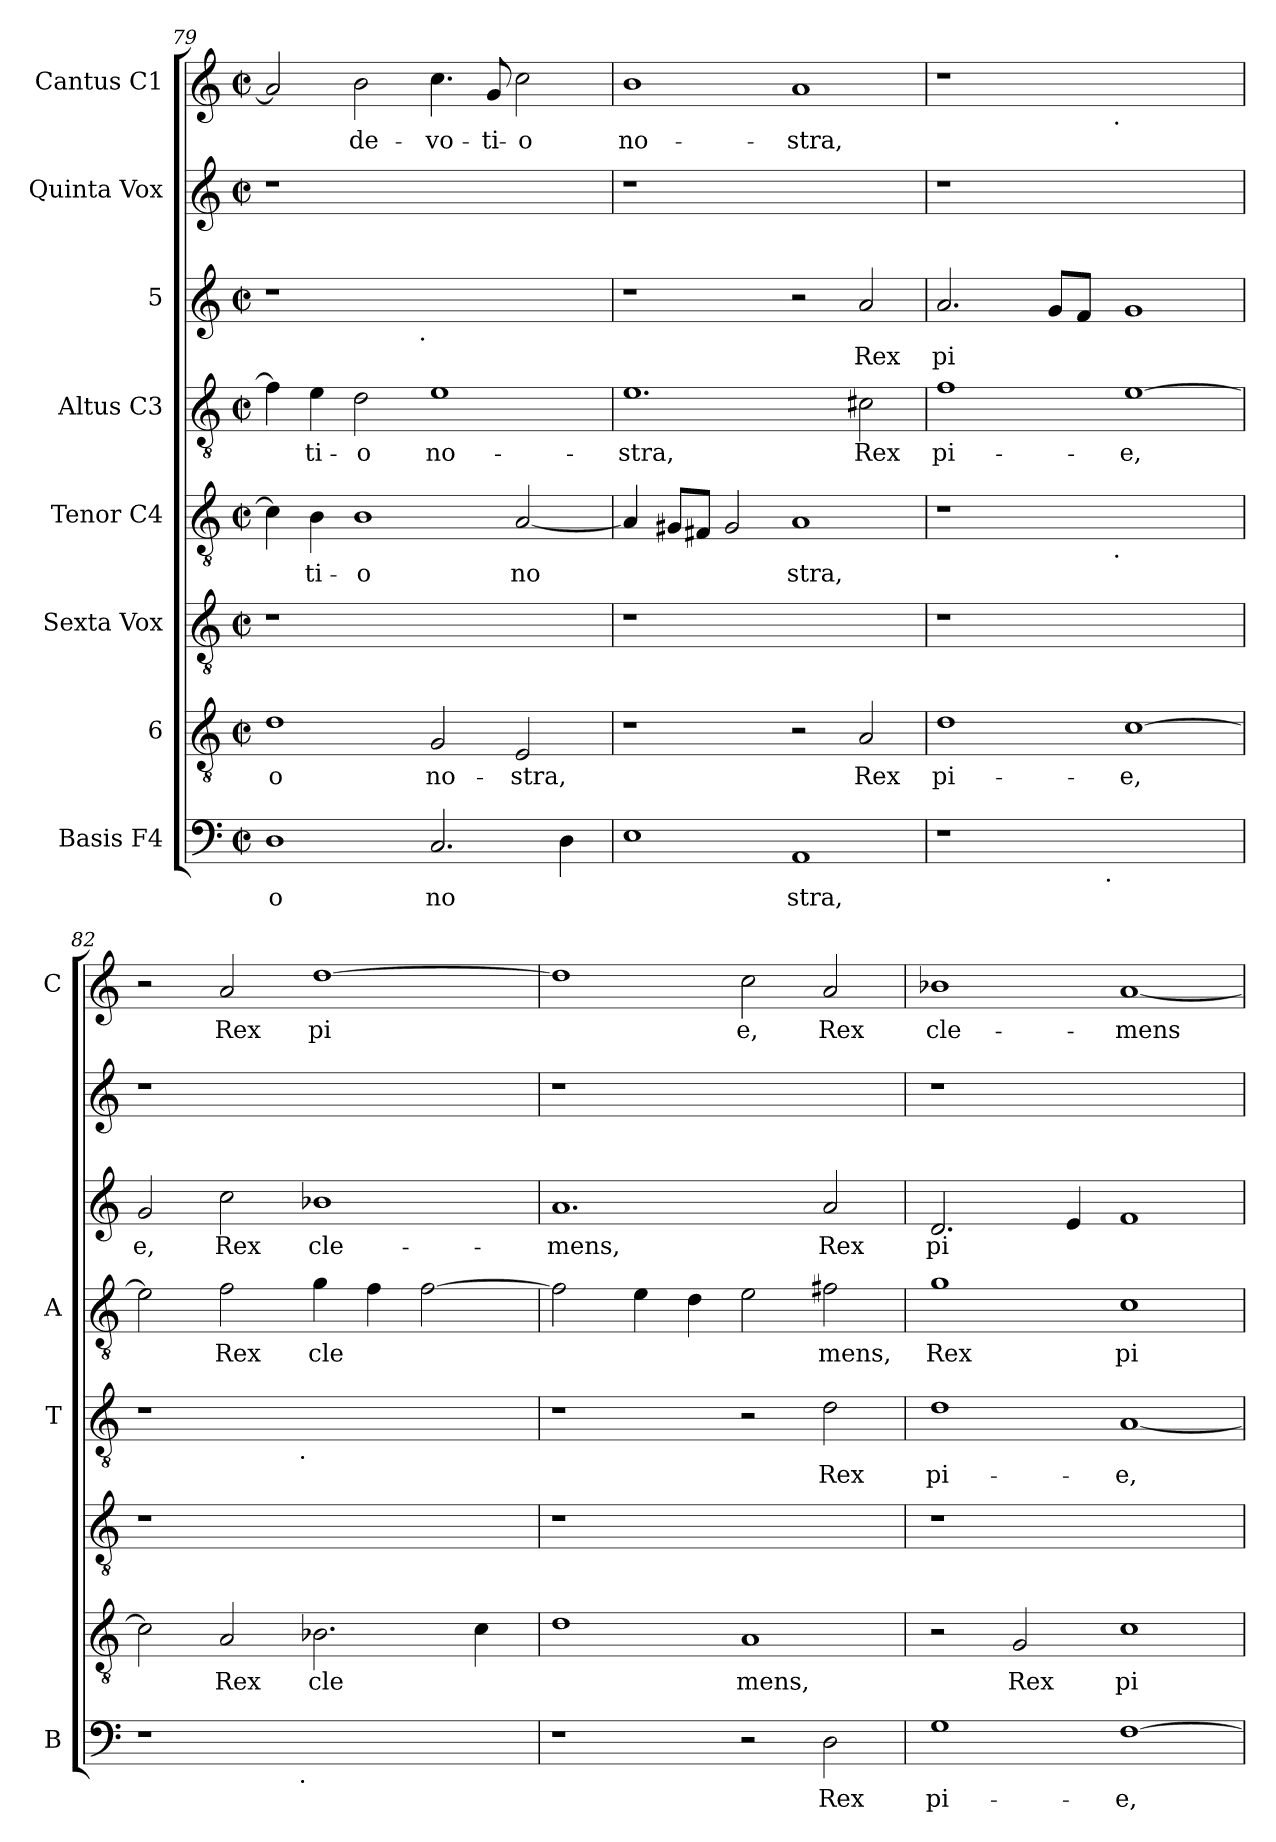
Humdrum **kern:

**kern	**text	**kern	**text	**kern	**kern	**text	**kern	**text	**kern	**text	**kern	**kern	**text
*part8	*part8	*part7	*part7	*part6	*part5	*part5	*part4	*part4	*part3	*part3	*part2	*part1	*part1
*staff8	*staff8	*staff7	*staff7	*staff6	*staff5	*staff5	*staff4	*staff4	*staff3	*staff3	*staff2	*staff1	*staff1
*I"Basis  F4	*	*I"6	*	*I"Sexta  Vox	*I"Tenor  C4	*	*I"Altus  C3	*	*I"5	*	*I"Quinta  Vox	*I"Cantus  C1	*
*I'B	*	*	*	*	*I'T	*	*I'A	*	*	*	*	*I'C	*
*clefF4	*	*clefGv2	*	*clefGv2	*clefGv2	*	*clefGv2	*	*clefG2	*	*clefG2	*clefG2	*
*k[]	*	*k[]	*	*k[]	*k[]	*	*k[]	*	*k[]	*	*k[]	*k[]	*
*C:	*	*C:	*	*C:	*C:	*	*C:	*	*C:	*	*C:	*C:	*
*M2/2	*	*M2/2	*	*M2/2	*M2/2	*	*M2/2	*	*M2/2	*	*M2/2	*M2/2	*
*met(c|)	*	*met(c|)	*	*met(c|)	*met(c|)	*	*met(c|)	*	*met(c|)	*	*met(c|)	*met(c|)	*
=79	=79	=79	=79	=79	=79	=79	=79	=79	=79	=79	=79	=79	=79
!	!LO:LY:b:cj	!	!LO:LY:b:cj	!	!	!LO:LY:b:cj	!	!LO:LY:b:cj	!	!	!	!	!LO:LY:b:cj
*	*	*	*	*	*	*	*	*	*^	*	*	*	*
1D	-o	1d	-o	1r	4c\]	--	4f\]	--	1r	2ryy	.	1r	2a/]	.
!	!	!	!	!	!	!LO:LY:b:cj	!	!LO:LY:b:cj	!	!	!	!	!	!
.	.	.	.	.	4B\	-ti-	4e\	-ti-	.	.	.	.	.	.
!	!	!	!	!	!	!LO:LY:b:cj	!	!LO:LY:b:cj	!	!	!	!	!	!LO:LY:b:cj
.	.	.	.	.	1B	-o	2d\	-o	.	4...ryy	.	.	2b\	de-
!	!	!	!	!	!	!	!	!	!	!LO:TX:b:t=.	!	!	!	!
.	.	.	.	.	.	.	.	.	.	1ryy	.	.	.	.
!	!LO:LY:b:cj	!	!LO:LY:b:cj	!	!	!	!	!LO:LY:b:cj	!	!	!	!	!	!LO:LY:b:cj
2.C/	no-	2G/	no-	1ryy	.	.	1e	no-	1ryy	.	.	1ryy	4.cc\	-vo-
!	!	!	!	!	!	!	!	!	!	!	!	!	!	!LO:LY:b:cj
.	.	.	.	.	.	.	.	.	.	.	.	.	8g/	-ti-
!	!	!	!LO:LY:b:cj	!	!	!LO:LY:b:cj	!	!	!	!	!	!	!	!LO:LY:b:cj
.	.	2E/	-stra,	.	[<2A/	no-	.	.	.	.	.	.	2cc\	-o
!	!LO:LY:b:cj	!	!	!	!	!	!	!	!	!	!	!	!	!
4D\	--	.	.	.	.	.	.	.	.	.	.	.	.	.
.	.	.	.	.	.	.	.	.	.	32ryy	.	.	.	.
=80	=80	=80	=80	=80	=80	=80	=80	=80	=80	=80	=80	=80	=80	=80
!	!LO:LY:b:cj	!	!	!	!	!LO:LY:b:cj	!	!LO:LY:b:cj	!	!	!	!	!	!LO:LY:b:cj
*	*	*	*	*	*	*	*	*	*v	*v	*	*	*	*
1E	--	1r	.	1r	4A/]	--	1.e	-stra,	1r	.	1r	1b	no-
!	!	!	!	!	!	!LO:LY:b:cj	!	!	!	!	!	!	!
.	.	.	.	.	8G#X/L	--	.	.	.	.	.	.	.
!	!	!	!	!	!	!LO:LY:b:cj	!	!	!	!	!	!	!
.	.	.	.	.	8F#X/J	--	.	.	.	.	.	.	.
!	!	!	!	!	!	!LO:LY:b:cj	!	!	!	!	!	!	!
.	.	.	.	.	2G#/	--	.	.	.	.	.	.	.
!	!LO:LY:b:cj	!	!	!	!	!LO:LY:b:cj	!	!	!	!	!	!	!LO:LY:b:cj
1AA	-stra,	2r	.	1ryy	1A	-stra,	.	.	2r	.	1ryy	1a	-stra,
!	!	!	!LO:LY:b:cj	!	!	!	!	!LO:LY:b:cj	!	!LO:LY:b:cj	!	!	!
.	.	2A/	Rex	.	.	.	2c#X\	Rex	2a/	Rex	.	.	.
!!LO:PB:g=z
=81	=81	=81	=81	=81	=81	=81	=81	=81	=81	=81	=81	=81	=81
!	!	!	!LO:LY:b:cj	!	!	!	!	!LO:LY:b:cj	!	!LO:LY:b:cj	!	!	!
*^	*	*	*	*	*^	*	*	*	*	*	*	*^	*
1r	2ryy	.	1d	pi-	1r	1r	2ryy	.	1f	pi-	2.a/	pi-	1r	1r	2ryy	.
.	4ryy	.	.	.	.	.	4...ryy	.	.	.	.	.	.	.	4...ryy	.
!	!	!	!	!	!	!	!	!	!	!	!	!LO:LY:b:cj	!	!	!	!
.	8ryy	.	.	.	.	.	.	.	.	.	8g/L	--	.	.	.	.
!	!	!	!	!	!	!	!	!	!	!	!	!LO:LY:b:cj	!	!	!	!
.	16ryy	.	.	.	.	.	.	.	.	.	8f/J	--	.	.	.	.
.	64ryy	.	.	.	.	.	.	.	.	.	.	.	.	.	.	.
!	!LO:TX:b:t=.	!	!	!	!	!	!	!	!	!	!	!	!	!	!	!
.	1ryy	.	.	.	.	.	.	.	.	.	.	.	.	.	.	.
!	!	!	!	!	!	!	!	!	!	!	!	!	!	!	!LO:TX:b:t=.	!
!	!	!	!	!	!	!	!LO:TX:b:t=.	!	!	!	!	!	!	!	!	!
.	.	.	.	.	.	.	1ryy	.	.	.	.	.	.	.	1ryy	.
!	!	!	!	!LO:LY:b:cj	!	!	!	!	!	!LO:LY:b:cj	!	!LO:LY:b:cj	!	!	!	!
1ryy	.	.	[>1c	-e,	1ryy	1ryy	.	.	[>1e	-e,	1g	--	1ryy	1ryy	.	.
.	32.ryy	.	.	.	.	.	.	.	.	.	.	.	.	.	.	.
.	.	.	.	.	.	.	32ryy	.	.	.	.	.	.	.	32ryy	.
=82	=82	=82	=82	=82	=82	=82	=82	=82	=82	=82	=82	=82	=82	=82	=82	=82
!	!	!	!	!LO:LY:b:cj	!	!	!	!	!	!LO:LY:b:cj	!	!LO:LY:b:cj	!	!	!	!
*	*	*	*	*	*	*	*	*	*	*	*	*	*	*v	*v	*
1r	2ryy	.	2c\]	.	1r	1r	2ryy	.	2e\]	.	2g/	-e,	1r	2r	.
!	!	!	!	!LO:LY:b:cj	!	!	!	!	!	!LO:LY:b:cj	!	!LO:LY:b:cj	!	!	!LO:LY:b:cj
.	4...ryy	.	2A/	Rex	.	.	4...ryy	.	2f\	Rex	2cc\	Rex	.	2a/	Rex
!	!	!	!	!	!	!	!LO:TX:b:t=.	!	!	!	!	!	!	!	!
!	!LO:TX:b:t=.	!	!	!	!	!	!	!	!	!	!	!	!	!	!
.	1ryy	.	.	.	.	.	1ryy	.	.	.	.	.	.	.	.
!	!	!	!	!LO:LY:b:cj	!	!	!	!	!	!LO:LY:b:cj	!	!LO:LY:b:cj	!	!	!LO:LY:b:cj
1ryy	.	.	2.B-X\	cle-	1ryy	1ryy	.	.	4g\	cle-	1b-X	cle-	1ryy	[>1dd	pi-
!	!	!	!	!	!	!	!	!	!	!LO:LY:b:cj	!	!	!	!	!
.	.	.	.	.	.	.	.	.	4f\	--	.	.	.	.	.
!	!	!	!	!	!	!	!	!	!	!LO:LY:b:cj	!	!	!	!	!
.	.	.	.	.	.	.	.	.	[>2f\	--	.	.	.	.	.
!	!	!	!	!LO:LY:b:cj	!	!	!	!	!	!	!	!	!	!	!
.	.	.	4c\	--	.	.	.	.	.	.	.	.	.	.	.
.	32ryy	.	.	.	.	.	32ryy	.	.	.	.	.	.	.	.
=83	=83	=83	=83	=83	=83	=83	=83	=83	=83	=83	=83	=83	=83	=83	=83
!	!	!	!	!LO:LY:b:cj	!	!	!	!	!	!LO:LY:b:cj	!	!LO:LY:b:cj	!	!	!LO:LY:b:cj
*v	*v	*	*	*	*	*v	*v	*	*	*	*	*	*	*	*
1r	.	1d	--	1r	1r	.	2f\]	--	1.a	-mens,	1r	1dd]	--
!	!	!	!	!	!	!	!	!LO:LY:b:cj	!	!	!	!	!
.	.	.	.	.	.	.	4e\	--	.	.	.	.	.
!	!	!	!	!	!	!	!	!LO:LY:b:cj	!	!	!	!	!
.	.	.	.	.	.	.	4d\	--	.	.	.	.	.
!	!	!	!LO:LY:b:cj	!	!	!	!	!LO:LY:b:cj	!	!	!	!	!LO:LY:b:cj
2r	.	1A	-mens,	1ryy	2r	.	2e\	--	.	.	1ryy	2cc\	-e,
!	!LO:LY:b:cj	!	!	!	!	!LO:LY:b:cj	!	!LO:LY:b:cj	!	!LO:LY:b:cj	!	!	!LO:LY:b:cj
2D\	Rex	.	.	.	2d\	Rex	2f#X\	-mens,	2a/	Rex	.	2a/	Rex
=84	=84	=84	=84	=84	=84	=84	=84	=84	=84	=84	=84	=84	=84
!	!LO:LY:b:cj	!	!	!	!	!LO:LY:b:cj	!	!LO:LY:b:cj	!	!LO:LY:b:cj	!	!	!LO:LY:b:cj
1G	pi-	2r	.	1r	1d	pi-	1g	Rex	2.d/	pi-	1r	1b-X	cle-
!	!	!	!LO:LY:b:cj	!	!	!	!	!	!	!	!	!	!
.	.	2G/	Rex	.	.	.	.	.	.	.	.	.	.
!	!	!	!	!	!	!	!	!	!	!LO:LY:b:cj	!	!	!
.	.	.	.	.	.	.	.	.	4e/	--	.	.	.
!	!LO:LY:b:cj	!	!LO:LY:b:cj	!	!	!LO:LY:b:cj	!	!LO:LY:b:cj	!	!LO:LY:b:cj	!	!	!LO:LY:b:cj
[>1F	-e,	1c	pi-	1ryy	[<1A	-e,	1c	pi-	1f	--	1ryy	[<1a	-mens
=	=	=	=	=	=	=	=	=	=	=	=	=	=
*-	*-	*-	*-	*-	*-	*-	*-	*-	*-	*-	*-	*-	*-
